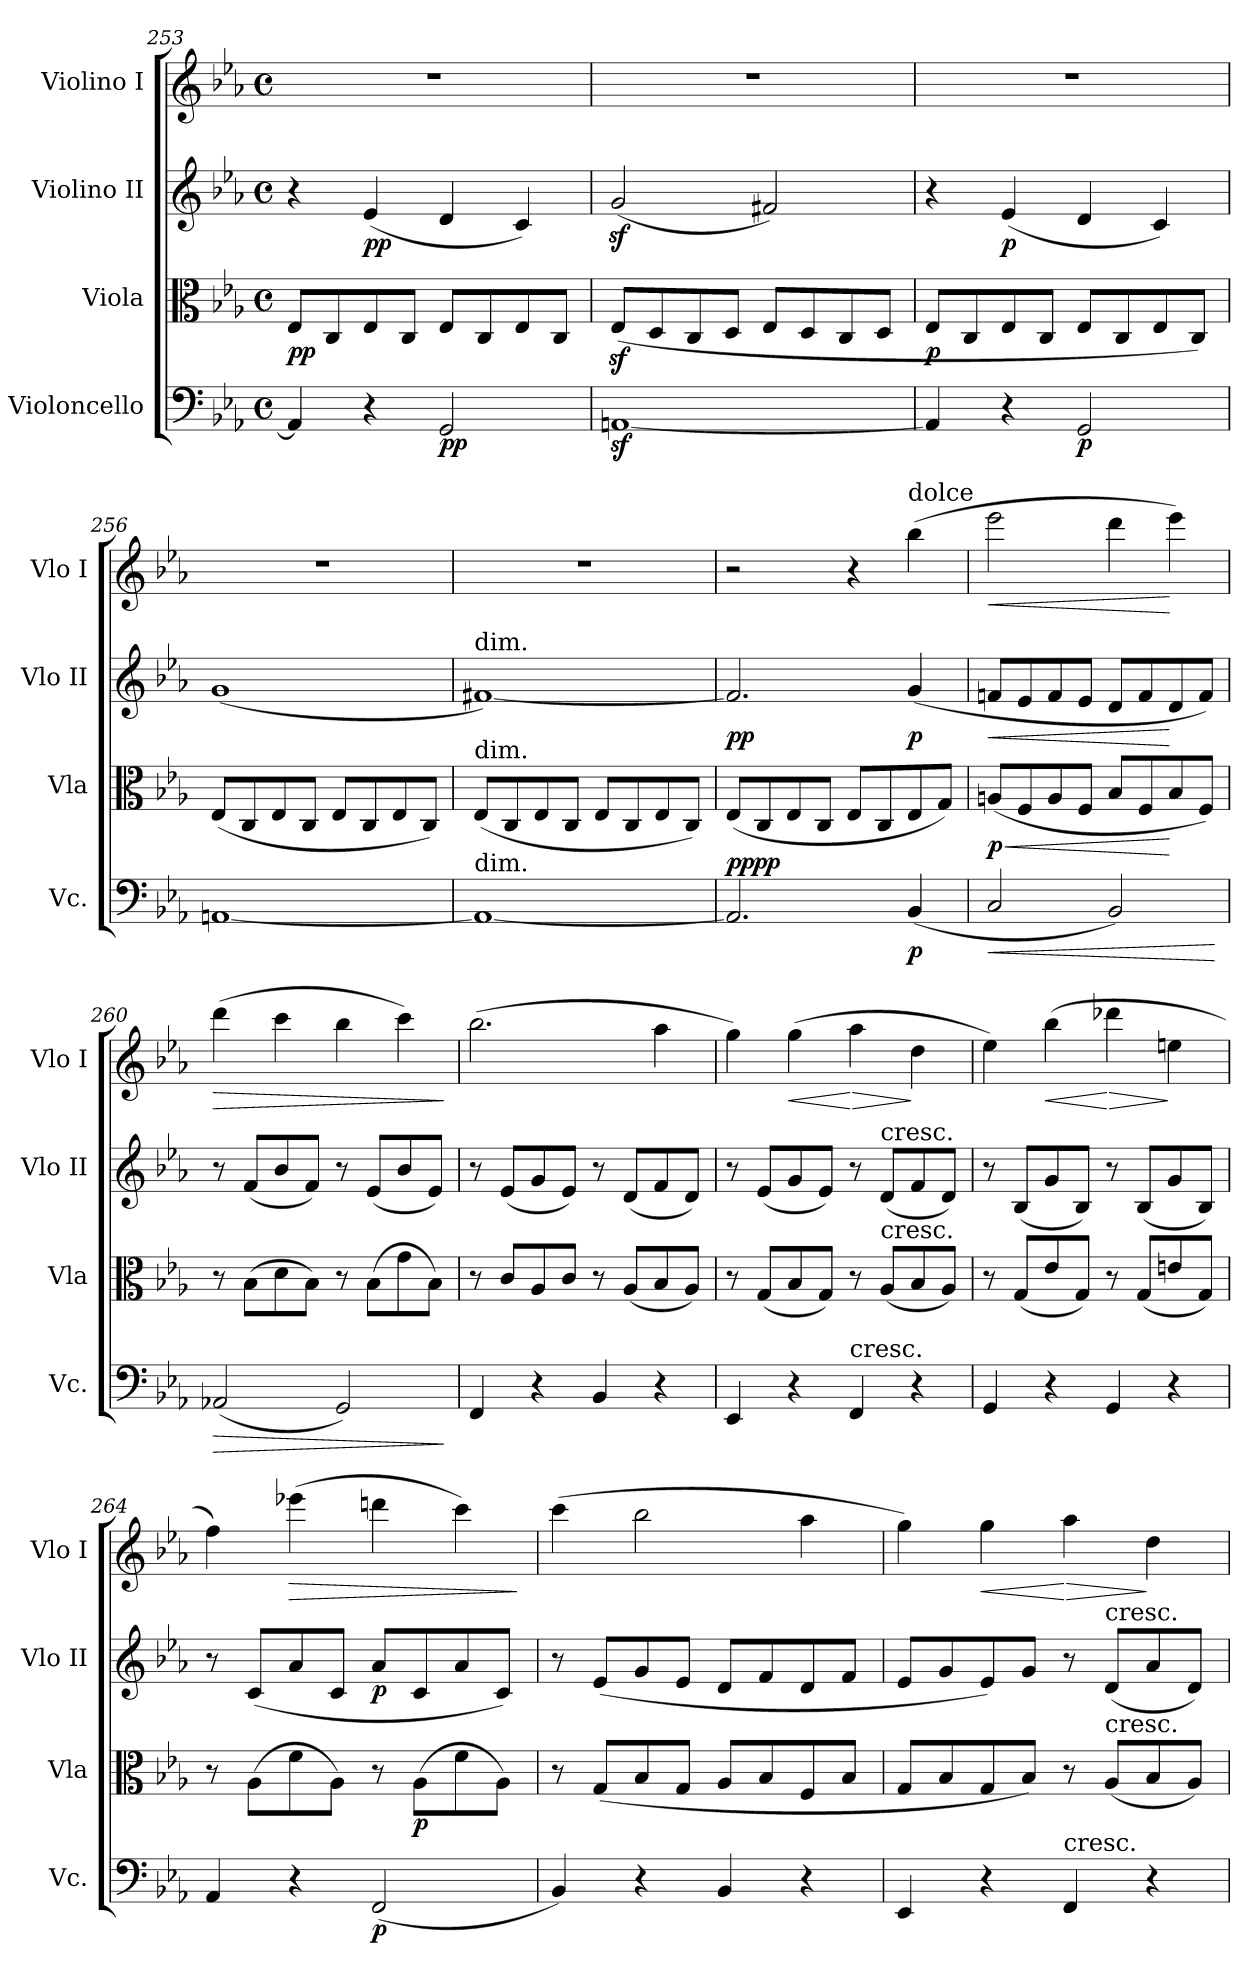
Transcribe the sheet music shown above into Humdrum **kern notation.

**kern	**dynam	**kern	**dynam	**kern	**dynam	**kern	**dynam
*part4	*part4	*part3	*part3	*part2	*part2	*part1	*part1
*staff4	*staff4	*staff3	*staff3	*staff2	*staff2	*staff1	*staff1
*I"Violoncello	*	*I"Viola	*	*I"Violino II	*	*I"Violino I	*
*I'Vc.	*	*I'Vla	*	*I'Vlo II	*	*I'Vlo I	*
*clefF4	*	*clefC3	*	*clefG2	*	*clefG2	*
*k[b-e-a-]	*	*k[b-e-a-]	*	*k[b-e-a-]	*	*k[b-e-a-]	*
*M4/4	*	*M4/4	*	*M4/4	*	*M4/4	*
*met(c)	*	*met(c)	*	*met(c)	*	*met(c)	*
=253	=253	=253	=253	=253	=253	=253	=253
!	!	!	!LO:DY:b	!	!	!	!
4AA/]	.	8E-/L	pp	4r	.	1r	.
.	.	8C/	.	.	.	.	.
!	!	!	!	!	!LO:DY:b	!	!
4r	.	8E-/	.	(4e-/	pp	.	.
.	.	8C/J	.	.	.	.	.
!	!LO:DY:b	!	!	!	!	!	!
2GG/	pp	8E-/L	.	4d/	.	.	.
.	.	8C/	.	.	.	.	.
.	.	8E-/	.	4c/)	.	.	.
.	.	8C/J	.	.	.	.	.
!!LO:LB:g=z
=254	=254	=254	=254	=254	=254	=254	=254
[1AAnz<	.	(8E-z</L	.	(2gz</	.	1r	.
.	.	8D/	.	.	.	.	.
.	.	8C/	.	.	.	.	.
.	.	8D/J	.	.	.	.	.
.	.	8E-/L	.	2f#X/)	.	.	.
.	.	8D/	.	.	.	.	.
.	.	8C/	.	.	.	.	.
.	.	8D/J	.	.	.	.	.
=255	=255	=255	=255	=255	=255	=255	=255
!	!	!	!LO:DY:b	!	!	!	!
4AA/]	.	8E-/L	p	4r	.	1r	.
.	.	8C/	.	.	.	.	.
!	!	!	!	!	!LO:DY:b	!	!
4r	.	8E-/	.	(4e-/	p	.	.
.	.	8C/J	.	.	.	.	.
!	!LO:DY:b	!	!	!	!	!	!
2GG/	p	8E-/L	.	4d/	.	.	.
.	.	8C/	.	.	.	.	.
.	.	8E-/	.	4c/)	.	.	.
.	.	8C/J)	.	.	.	.	.
=256	=256	=256	=256	=256	=256	=256	=256
[1AAn	.	(8E-/L	.	(1g	.	1r	.
.	.	8C/	.	.	.	.	.
.	.	8E-/	.	.	.	.	.
.	.	8C/J	.	.	.	.	.
.	.	8E-/L	.	.	.	.	.
.	.	8C/	.	.	.	.	.
.	.	8E-/	.	.	.	.	.
.	.	8C/J)	.	.	.	.	.
=257	=257	=257	=257	=257	=257	=257	=257
!	!	!	!	!LO:TX:a:t=dim.	!	!	!
!	!	!LO:TX:a:t=dim.	!	!	!	!	!
!LO:TX:a:t=dim.	!	!	!	!	!	!	!
1AA_	.	(8E-/L	.	[1f#X)	.	1r	.
.	.	8C/	.	.	.	.	.
.	.	8E-/	.	.	.	.	.
.	.	8C/J	.	.	.	.	.
.	.	8E-/L	.	.	.	.	.
.	.	8C/	.	.	.	.	.
.	.	8E-/	.	.	.	.	.
.	.	8C/J)	.	.	.	.	.
=258	=258	=258	=258	=258	=258	=258	=258
!	!LO:DY:b	!	!	!	!	!	!
!	!LO:DY:n=1:a	!	!	!	!LO:DY:b	!	!
2.AA/]	pp pp	(8E-/L	.	2.f#/]	pp	2r	.
.	.	8C/	.	.	.	.	.
.	.	8E-/	.	.	.	.	.
.	.	8C/J	.	.	.	.	.
.	.	8E-/L	.	.	.	4r	.
.	.	8C/	.	.	.	.	.
!	!	!	!	!	!	!LO:TX:a:t=dolce	!
!	!LO:DY:n=2:b	!	!	!	!LO:DY:b	!	!
(4BB-/	p	8E-/	.	(4g/	p	(4bb-\	.
.	.	8G/J)	.	.	.	.	.
=259	=259	=259	=259	=259	=259	=259	=259
!	!LO:HP:b	!	!LO:HP:b	!	!LO:HP:b	!	!LO:HP:b
!	!	!	!LO:DY:n=1:b	!	!	!	!
2C/	<	(8An/L	< p	8fn/L	<	2eee-\	<
.	.	8F/	.	8e-/	.	.	.
.	.	8A/	.	8f/	.	.	.
.	.	8F/J	.	8e-/J	.	.	.
2BB-/)	.	8B-/L	.	8d/L	.	4ddd\	.
.	.	8F/	.	8f/	.	.	.
.	.	8B-/	[	8d/	[	4eee-\)	[
.	.	8F/J)	.	8f/J)	.	.	.
.	[	.	.	.	.	.	.
=260	=260	=260	=260	=260	=260	=260	=260
!	!LO:HP:b	!	!	!	!	!	!LO:HP:b
(2AA-X/	>	8r	.	8r	.	(4ddd\	>
.	.	(8B-\L	.	(8f/L	.	.	.
.	.	8d\	.	8b-/	.	4ccc\	.
.	.	8B-\J)	.	8f/J)	.	.	.
2GG/)	.	8r	.	8r	.	4bb-\	.
.	.	(8B-\L	.	(8e-/L	.	.	.
.	.	8g\	.	8b-/	.	4ccc\)	.
.	.	8B-\J)	.	8e-/J)	.	.	.
.	]	.	.	.	.	.	]
=261	=261	=261	=261	=261	=261	=261	=261
4FF/	.	8r	.	8r	.	(2.bb-\	.
.	.	8c/L	.	(8e-/L	.	.	.
4r	.	8A-/	.	8g/	.	.	.
.	.	8c/J	.	8e-/J)	.	.	.
4BB-/	.	8r	.	8r	.	.	.
.	.	(8A-/L	.	(8d/L	.	.	.
4r	.	8B-/	.	8f/	.	4aa-\	.
.	.	8A-/J)	.	8d/J)	.	.	.
!!LO:PB:g=z
=262	=262	=262	=262	=262	=262	=262	=262
4EE-/	.	8r	.	8r	.	4gg\)	.
.	.	(8G/L	.	(8e-/L	.	.	.
!	!	!	!	!	!	!	!LO:HP:b
4r	.	8B-/	.	8g/	.	(4gg\	<
.	.	8G/J)	.	8e-/J)	.	.	.
!LO:TX:a:t=cresc.	!	!	!	!	!	!	!
!	!	!	!	!	!	!	!LO:HP:n=1:b
4FF/	.	8r	.	8r	.	4aa-\	[ >
!	!	!	!	!LO:TX:a:t=cresc.	!	!	!
!	!	!LO:TX:a:t=cresc.	!	!	!	!	!
.	.	(8A-/L	.	(8d/L	.	.	.
4r	.	8B-/	.	8f/	.	4dd\	]
.	.	8A-/J)	.	8d/J)	.	.	.
=263	=263	=263	=263	=263	=263	=263	=263
4GG/	.	8r	.	8r	.	4ee-\)	.
.	.	(8G/L	.	(8B-/L	.	.	.
!	!	!	!	!	!	!	!LO:HP:b
4r	.	8e-/	.	8g/	.	(4bb-\	<
.	.	8G/J)	.	8B-/J)	.	.	.
!	!	!	!	!	!	!	!LO:HP:n=1:b
4GG/	.	8r	.	8r	.	4ddd-X\	[ >
.	.	(8G/L	.	(8B-/L	.	.	.
4r	.	8en/	.	8g/	.	4een\	]
.	.	8G/J)	.	8B-/J)	.	.	.
=264	=264	=264	=264	=264	=264	=264	=264
4AA-/	.	8r	.	8r	.	4ff\)	.
.	.	(8A-\L	.	(8c/L	.	.	.
!	!	!	!	!	!	!	!LO:HP:b
4r	.	8f\	.	8a-/	.	(4eee-X\	>
.	.	8A-\J)	.	8c/J	.	.	.
!	!LO:DY:b	!	!	!	!LO:DY:b	!	!
(2FF/	p	8r	.	8a-/L	p	4dddn\	.
!	!	!	!LO:DY:b	!	!	!	!
.	.	(8A-\L	p	8c/	.	.	.
.	.	8f\	.	8a-/	.	4ccc\)	.
.	.	8A-\J)	.	8c/J)	.	.	.
.	.	.	.	.	.	.	]
=265	=265	=265	=265	=265	=265	=265	=265
4BB-/)	.	8r	.	8r	.	(4ccc\	.
.	.	(8G/L	.	(8e-/L	.	.	.
4r	.	8B-/	.	8g/	.	2bb-\	.
.	.	8G/J	.	8e-/J	.	.	.
4BB-/	.	8A-/L	.	8d/L	.	.	.
.	.	8B-/	.	8f/	.	.	.
4r	.	8F/	.	8d/	.	4aa-\	.
.	.	8B-/J	.	8f/J	.	.	.
=266	=266	=266	=266	=266	=266	=266	=266
4EE-/	.	8G/L	.	8e-/L	.	4gg\)	.
.	.	8B-/	.	8g/	.	.	.
!	!	!	!	!	!	!	!LO:HP:b
4r	.	8G/	.	8e-/)	.	4gg\	<
.	.	8B-/J)	.	8g/J	.	.	.
!LO:TX:a:t=cresc.	!	!	!	!	!	!	!
!	!	!	!	!	!	!	!LO:HP:n=1:b
4FF/	.	8r	.	8r	.	4aa-\	[ >
!	!	!	!	!LO:TX:a:t=cresc.	!	!	!
!	!	!LO:TX:a:t=cresc.	!	!	!	!	!
.	.	(8A-/L	.	(8d/L	.	.	.
4r	.	8B-/	.	8a-/	.	4dd\	]
.	.	8A-/J)	.	8d/J)	.	.	.
=	=	=	=	=	=	=	=
*-	*-	*-	*-	*-	*-	*-	*-
